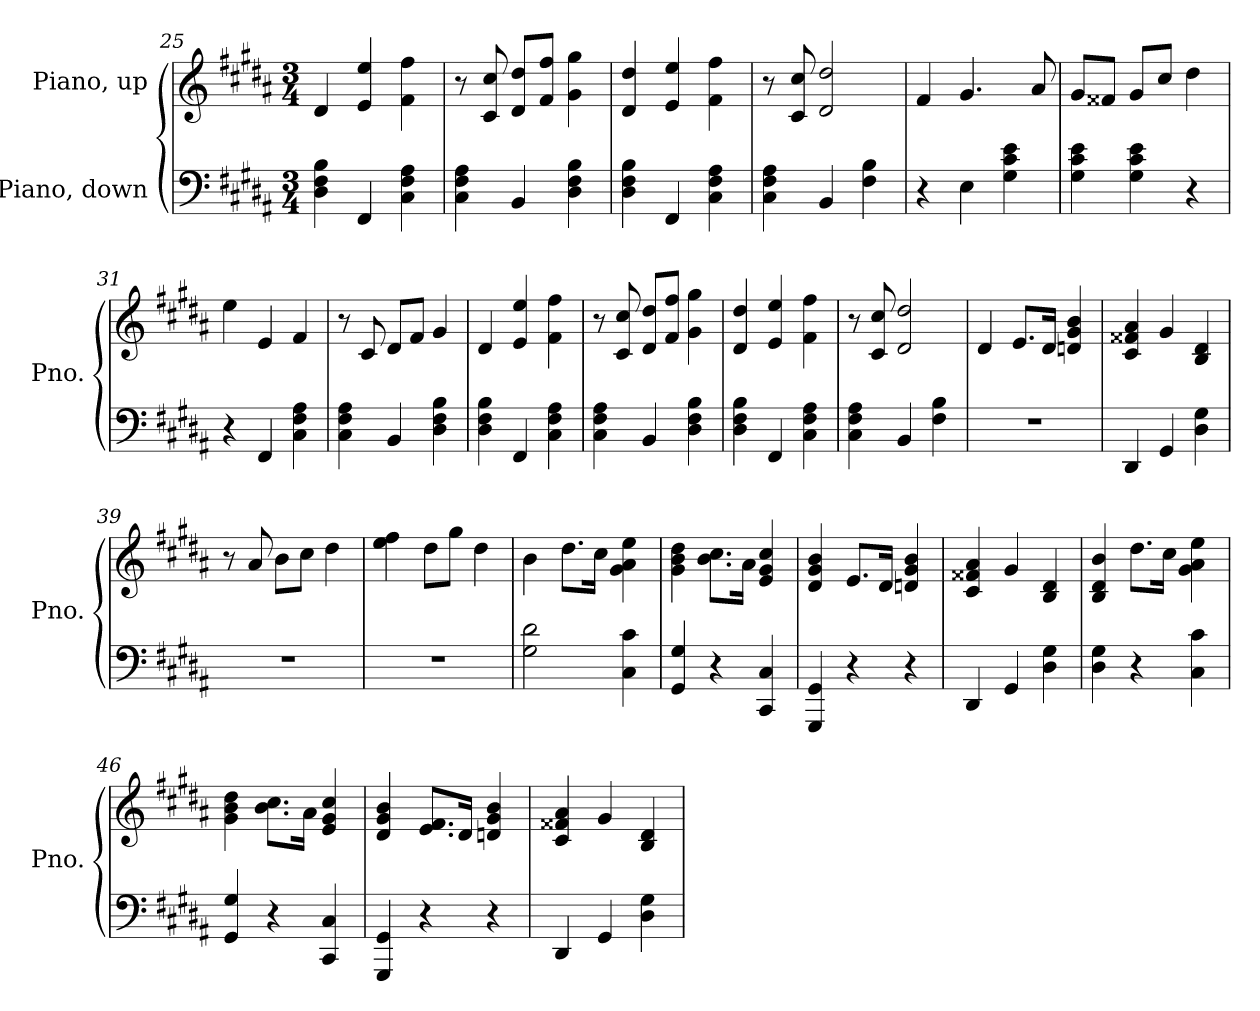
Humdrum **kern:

**kern	**kern
*part2	*part1
*staff2	*staff1
*I"Piano, down	*I"Piano, up
*I'Pno.	*I'Pno.
*clefF4	*clefG2
*k[f#c#g#d#a#]	*k[f#c#g#d#a#]
*M3/4	*M3/4
=25	=25
4D#\ 4F#\ 4B\	4d#/
4FF#/	4e/ 4ee/
4C#\ 4F#\ 4A#\	4f#\ 4ff#\
=26	=26
4C#\ 4F#\ 4A#\	8r
.	8c#/ 8cc#/
4BB/	8d#/ 8dd#/L
.	8f#/ 8ff#/J
4D#\ 4F#\ 4B\	4g#\ 4gg#\
=27	=27
4D#\ 4F#\ 4B\	4d#/ 4dd#/
4FF#/	4e/ 4ee/
4C#\ 4F#\ 4A#\	4f#\ 4ff#\
=28	=28
4C#\ 4F#\ 4A#\	8r
.	8c#/ 8cc#/
4BB/	2d#/ 2dd#/
4F#\ 4B\	.
=29	=29
4r	4f#/
4E\	4.g#/
4G#\ 4c#\ 4e\	.
.	8a#/
=30	=30
4G#\ 4c#\ 4e\	8g#/L
.	8f##X/J
4G#\ 4c#\ 4e\	8g#/L
.	8cc#/J
4r	4dd#\
!!LO:LB:g=z
=31	=31
4r	4ee\
4FF#/	4e/
4C#\ 4F#\ 4A#\	4f#/
=32	=32
4C#\ 4F#\ 4A#\	8r
.	8c#/
4BB/	8d#/L
.	8f#/J
4D#\ 4F#\ 4B\	4g#/
=33	=33
4D#\ 4F#\ 4B\	4d#/
4FF#/	4e/ 4ee/
4C#\ 4F#\ 4A#\	4f#\ 4ff#\
=34	=34
4C#\ 4F#\ 4A#\	8r
.	8c#/ 8cc#/
4BB/	8d#/ 8dd#/L
.	8f#/ 8ff#/J
4D#\ 4F#\ 4B\	4g#\ 4gg#\
=35	=35
4D#\ 4F#\ 4B\	4d#/ 4dd#/
4FF#/	4e/ 4ee/
4C#\ 4F#\ 4A#\	4f#\ 4ff#\
=36	=36
4C#\ 4F#\ 4A#\	8r
.	8c#/ 8cc#/
4BB/	2d#/ 2dd#/
4F#\ 4B\	.
=37	=37
2.r	4d#/
.	8.e/L
.	16d#/Jk
.	4dn/ 4g#/ 4b/
=38	=38
4DD#/	4c#/ 4f##X/ 4a#/
4GG#/	4g#/
4D#\ 4G#\	4B/ 4d#/
!!LO:PB:g=z
=39	=39
2.r	8r
.	8a#/
.	8b\L
.	8cc#\J
.	4dd#\
=40	=40
2.r	4ee\ 4ff#\
.	8dd#\L
.	8gg#\J
.	4dd#\
=41	=41
2G#\ 2d#\	4b\
.	8.dd#\L
.	16cc#\Jk
4C#\ 4c#\	4g#\ 4a#\ 4ee\
=42	=42
4GG#/ 4G#/	4g#\ 4b\ 4dd#\
4r	8.b\ 8.cc#\L
.	16a#\Jk
4CC#/ 4C#/	4e/ 4g#/ 4cc#/
=43	=43
4GGG#/ 4GG#/	4d#/ 4g#/ 4b/
4r	8.e/L
.	16d#/Jk
4r	4dn/ 4g#/ 4b/
=44	=44
4DD#/	4c#/ 4f##X/ 4a#/
4GG#/	4g#/
4D#\ 4G#\	4B/ 4d#/
=45	=45
4D#\ 4G#\	4B/ 4d#/ 4b/
4r	8.dd#\L
.	16cc#\Jk
4C#\ 4c#\	4g#\ 4a#\ 4ee\
!!LO:LB:g=z
=46	=46
4GG#/ 4G#/	4g#\ 4b\ 4dd#\
4r	8.b\ 8.cc#\L
.	16a#\Jk
4CC#/ 4C#/	4e/ 4g#/ 4cc#/
=47	=47
4GGG#/ 4GG#/	4d#/ 4g#/ 4b/
4r	8.e/ 8.f#/L
.	16d#/Jk
4r	4dn/ 4g#/ 4b/
=48	=48
4DD#/	4c#/ 4f##X/ 4a#/
4GG#/	4g#/
4D#\ 4G#\	4B/ 4d#/
=	=
*-	*-
